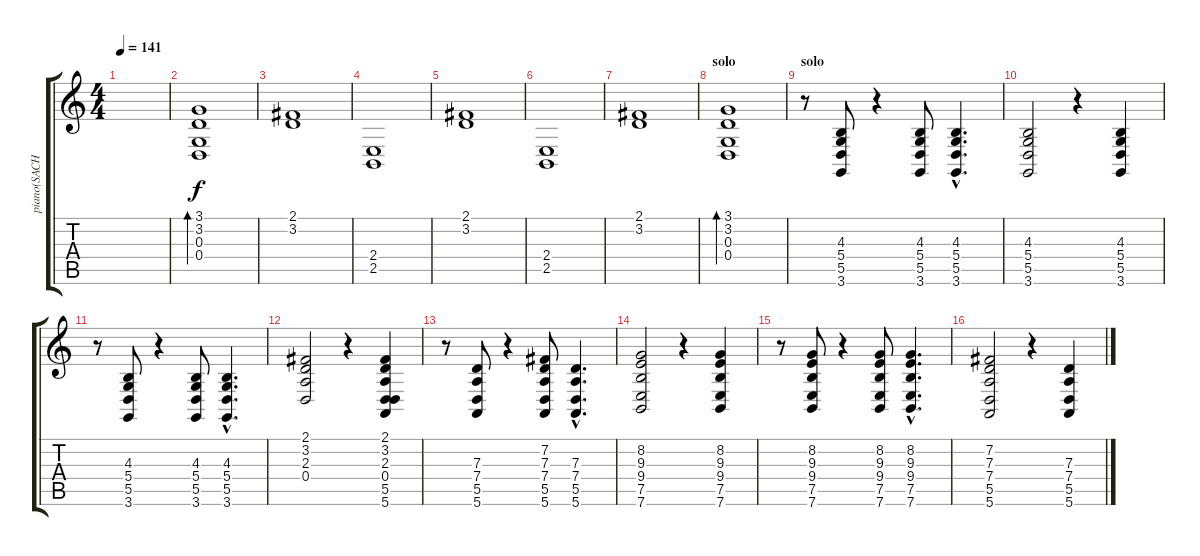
\track ("piano(SACHIN)" "piano(SACH") {instrument electricgrandpiano}
\staff {score tabs}
\tuning (E4 B3 G3 D3 A2 E2) {hide}
\ts (4 4)
\tempo 141
\clef g2
\ks c
|
(3.1 3.2 0.3 0.4).1{bd 30 volume 10 instrument electricgrandpiano} |
(2.1 3.2).1 |
(2.4 2.5).1 |
(2.1 3.2).1 |
(2.4 2.5).1 |
(2.1 3.2).1 |
\section ("" "solo")
(3.1 3.2 0.3 0.4).1{bd 30 volume 10 instrument electricgrandpiano} |
\section ("" "solo")
r.8{volume 8 instrument distortionguitar} (4.3 5.4 5.5 3.6).8 r.4 (4.3 5.4 5.5 3.6).8 (4.3{hac} 5.4{hac} 5.5{hac} 3.6{hac}).4{d} |
(4.3 5.4 5.5 3.6).2 r.4 (4.3 5.4 5.5 3.6).4 |
r.8{volume 8 instrument distortionguitar} (4.3 5.4 5.5 3.6).8 r.4 (4.3 5.4 5.5 3.6).8 (4.3{hac} 5.4{hac} 5.5{hac} 3.6{hac}).4{d} |
(2.1 3.2 2.3 0.4).2 r.4 (2.1 3.2 2.3 0.4 5.5 5.6).4 |
r.8{volume 8 instrument distortionguitar} (7.3 7.4 5.5 5.6).8 r.4 (7.2 7.3 7.4 5.5 5.6).8 (7.3{hac} 7.4{hac} 5.5{hac} 5.6{hac}).4{d} |
(8.2 9.3 9.4 7.5 7.6).2 r.4 (8.2 9.3 9.4 7.5 7.6).4 |
r.8{volume 8 instrument distortionguitar} (8.2 9.3 9.4 7.5 7.6).8 r.4 (8.2 9.3 9.4 7.5 7.6).8 (8.2{hac} 9.3{hac} 9.4{hac} 7.5{hac} 7.6{hac}).4{d} |
(7.2 7.3 7.4 5.5 5.6).2 r.4 (7.3 7.4 5.5 5.6).4
